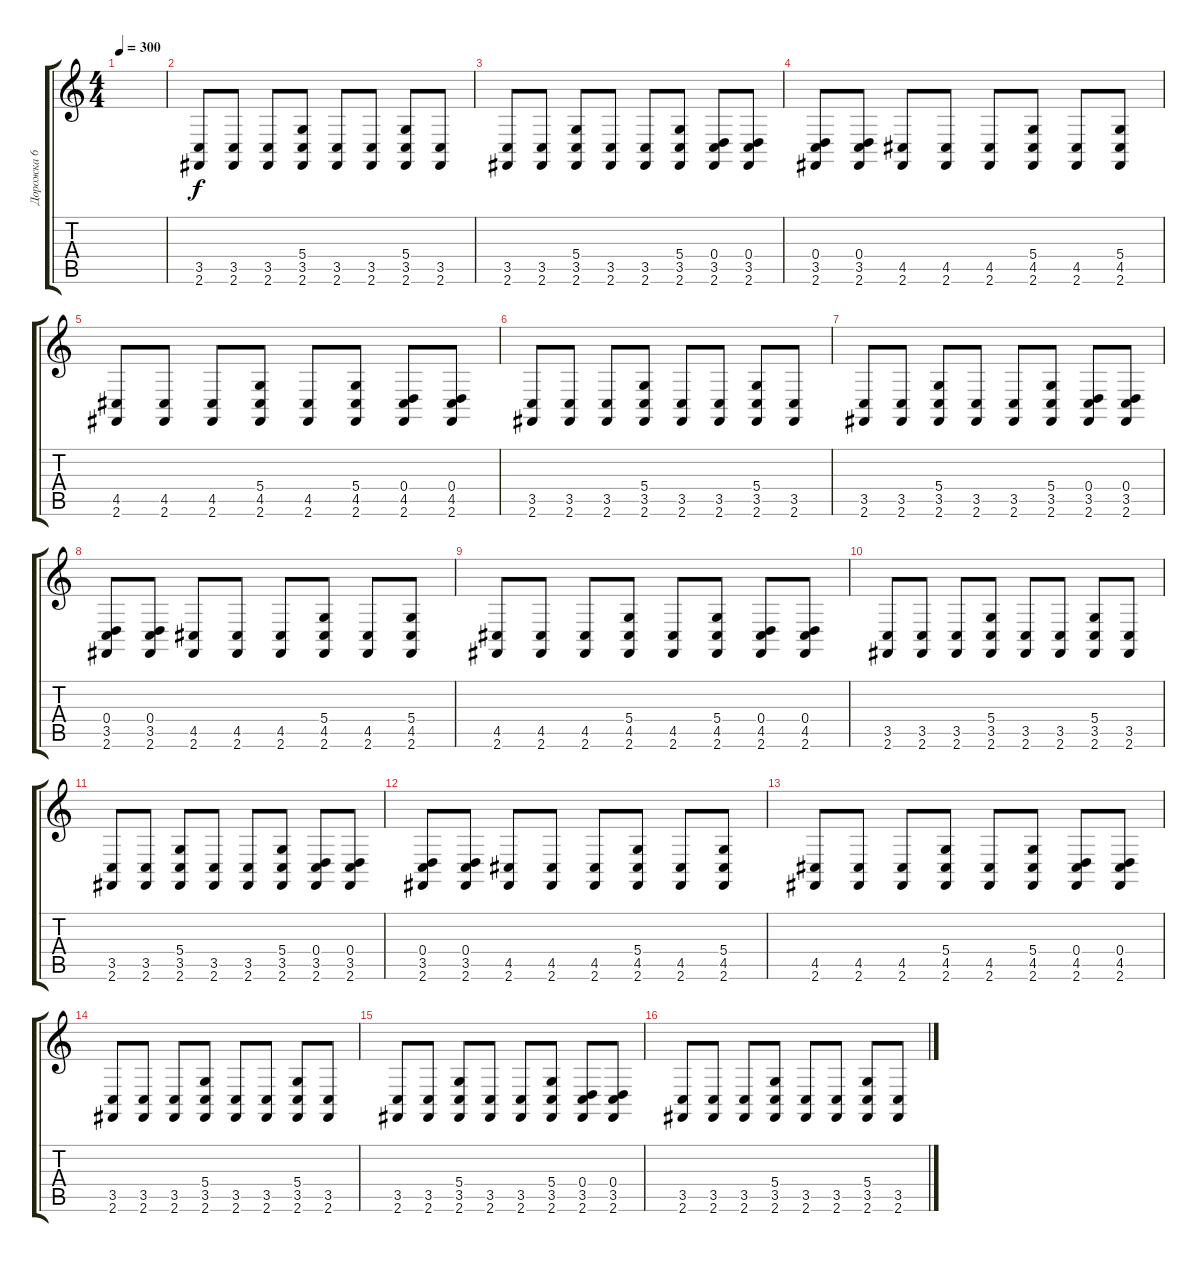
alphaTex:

\track ("Дорожка 6" "Дорожка 6") {instrument churchorgan}
\staff {score tabs}
\tuning (E4 B3 G3 D3 A2 E2) {hide}
\ts (4 4)
\tempo 300
\clef g2
\ks c
|
(3.5 2.6).8 (3.5 2.6).8 (3.5 2.6).8 (5.4 3.5 2.6).8 (3.5 2.6).8 (3.5 2.6).8 (5.4 3.5 2.6).8 (3.5 2.6).8 |
(3.5 2.6).8 (3.5 2.6).8 (5.4 3.5 2.6).8 (3.5 2.6).8 (3.5 2.6).8 (5.4 3.5 2.6).8 (0.4 3.5 2.6).8 (0.4 3.5 2.6).8 |
(0.4 3.5 2.6).8 (0.4 3.5 2.6).8 (4.5 2.6).8 (4.5 2.6).8 (4.5 2.6).8 (5.4 4.5 2.6).8 (4.5 2.6).8 (5.4 4.5 2.6).8 |
(4.5 2.6).8 (4.5 2.6).8 (4.5 2.6).8 (5.4 4.5 2.6).8 (4.5 2.6).8 (5.4 4.5 2.6).8 (0.4 4.5 2.6).8 (0.4 4.5 2.6).8 |
(3.5 2.6).8 (3.5 2.6).8 (3.5 2.6).8 (5.4 3.5 2.6).8 (3.5 2.6).8 (3.5 2.6).8 (5.4 3.5 2.6).8 (3.5 2.6).8 |
(3.5 2.6).8 (3.5 2.6).8 (5.4 3.5 2.6).8 (3.5 2.6).8 (3.5 2.6).8 (5.4 3.5 2.6).8 (0.4 3.5 2.6).8 (0.4 3.5 2.6).8 |
(0.4 3.5 2.6).8 (0.4 3.5 2.6).8 (4.5 2.6).8 (4.5 2.6).8 (4.5 2.6).8 (5.4 4.5 2.6).8 (4.5 2.6).8 (5.4 4.5 2.6).8 |
(4.5 2.6).8 (4.5 2.6).8 (4.5 2.6).8 (5.4 4.5 2.6).8 (4.5 2.6).8 (5.4 4.5 2.6).8 (0.4 4.5 2.6).8 (0.4 4.5 2.6).8 |
(3.5 2.6).8 (3.5 2.6).8 (3.5 2.6).8 (5.4 3.5 2.6).8 (3.5 2.6).8 (3.5 2.6).8 (5.4 3.5 2.6).8 (3.5 2.6).8 |
(3.5 2.6).8 (3.5 2.6).8 (5.4 3.5 2.6).8 (3.5 2.6).8 (3.5 2.6).8 (5.4 3.5 2.6).8 (0.4 3.5 2.6).8 (0.4 3.5 2.6).8 |
(0.4 3.5 2.6).8 (0.4 3.5 2.6).8 (4.5 2.6).8 (4.5 2.6).8 (4.5 2.6).8 (5.4 4.5 2.6).8 (4.5 2.6).8 (5.4 4.5 2.6).8 |
(4.5 2.6).8 (4.5 2.6).8 (4.5 2.6).8 (5.4 4.5 2.6).8 (4.5 2.6).8 (5.4 4.5 2.6).8 (0.4 4.5 2.6).8 (0.4 4.5 2.6).8 |
(3.5 2.6).8 (3.5 2.6).8 (3.5 2.6).8 (5.4 3.5 2.6).8 (3.5 2.6).8 (3.5 2.6).8 (5.4 3.5 2.6).8 (3.5 2.6).8 |
(3.5 2.6).8 (3.5 2.6).8 (5.4 3.5 2.6).8 (3.5 2.6).8 (3.5 2.6).8 (5.4 3.5 2.6).8 (0.4 3.5 2.6).8 (0.4 3.5 2.6).8 |
(3.5 2.6).8 (3.5 2.6).8 (3.5 2.6).8 (5.4 3.5 2.6).8 (3.5 2.6).8 (3.5 2.6).8 (5.4 3.5 2.6).8 (3.5 2.6).8
